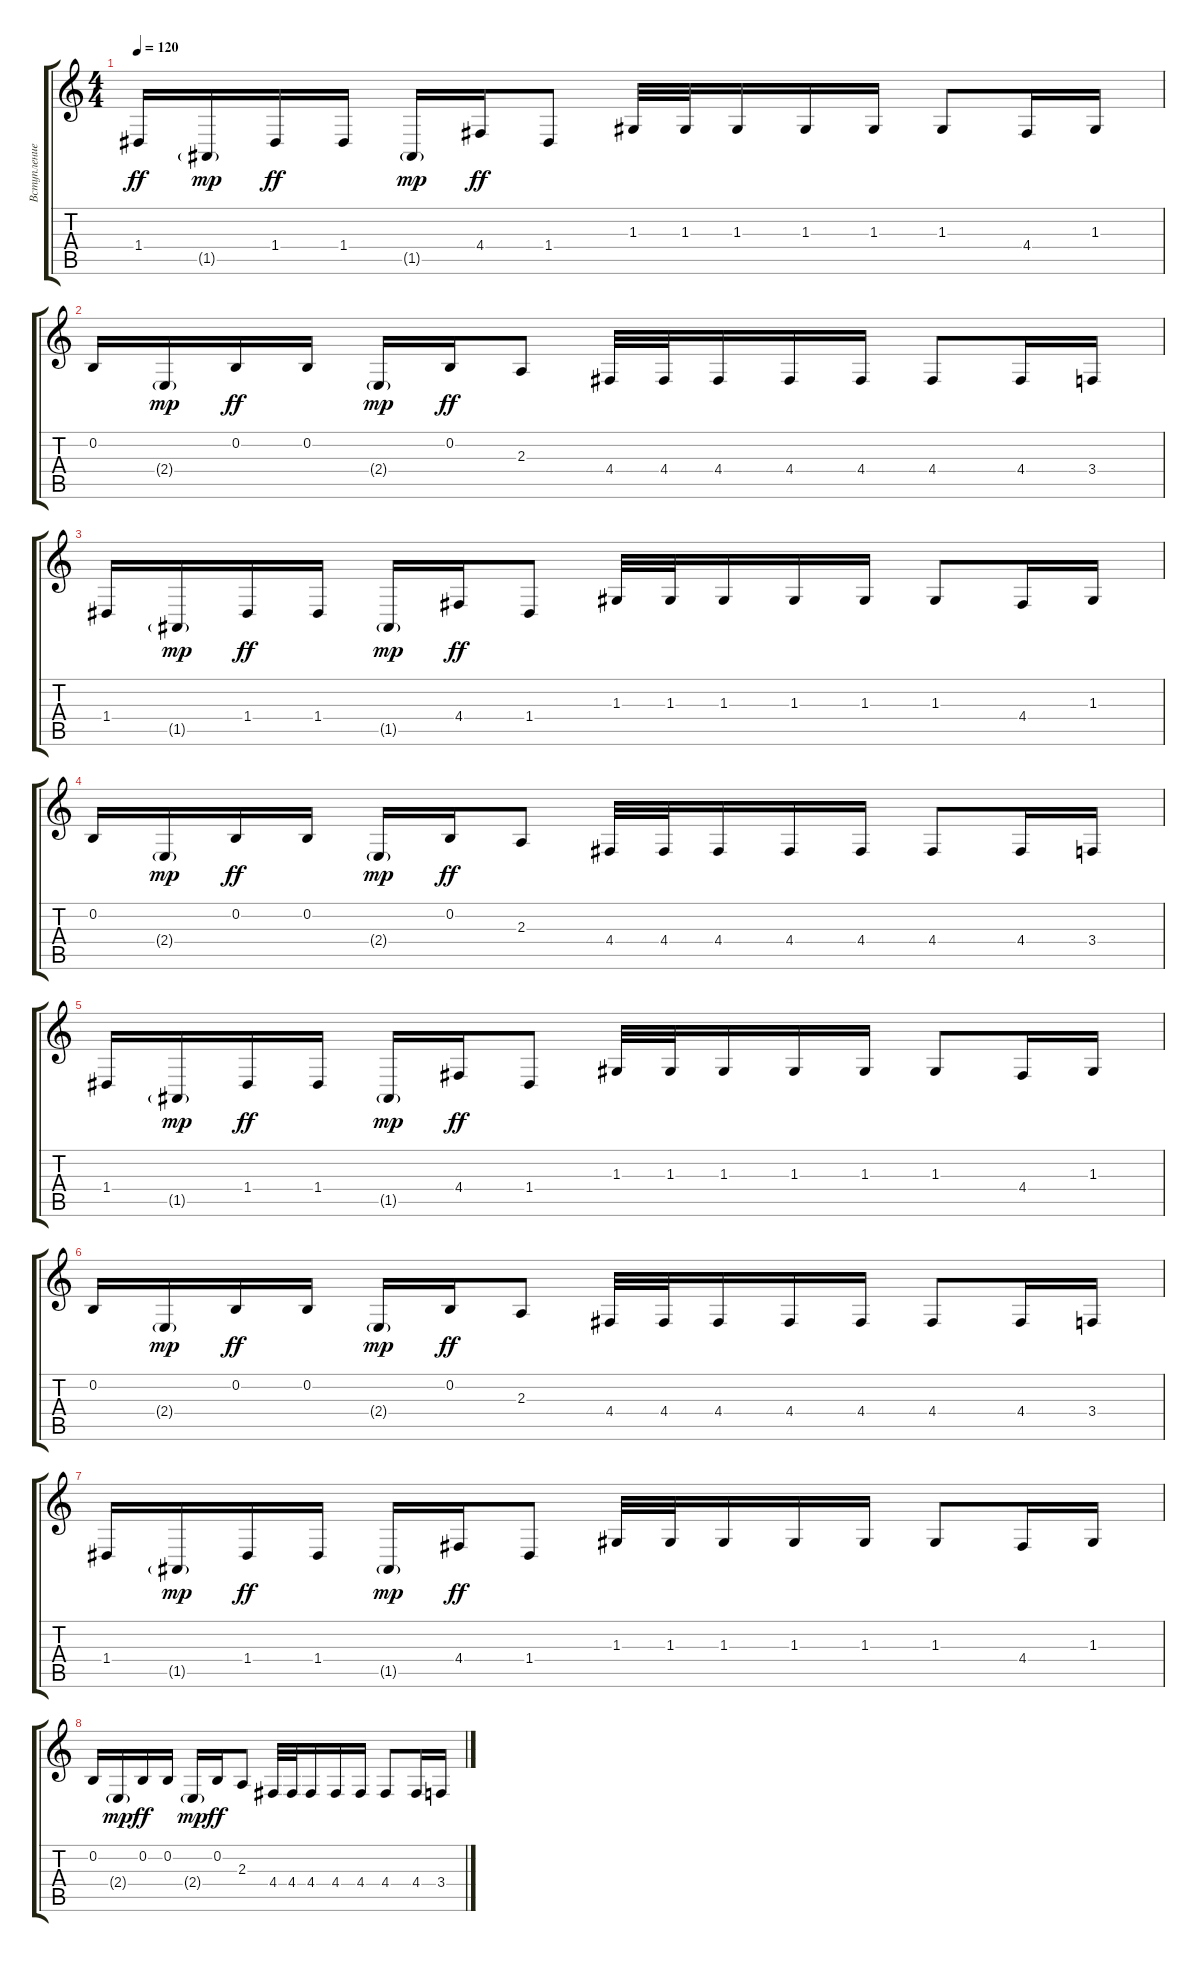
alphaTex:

\track ("Вступление" "Вступление") {instrument woodblock}
\staff {score tabs}
\tuning (E4 B3 G3 D3 A2 E2) {hide}
\ts (4 4)
\tempo 120
\clef g2
\ks c
1.4.16{dy ff} 1.5{g}.16{dy mp} 1.4.16{dy ff} 1.4.16 1.5{g}.16{dy mp} 4.4.16{dy ff} 1.4.8 1.3.32 1.3.32 1.3.16 1.3.16 1.3.16 1.3.8 4.4.16 1.3.16 |
0.2.16 2.4{g}.16{dy mp} 0.2.16{dy ff} 0.2.16 2.4{g}.16{dy mp} 0.2.16{dy ff} 2.3.8 4.4.32 4.4.32 4.4.16 4.4.16 4.4.16 4.4.8 4.4.16 3.4.16 |
1.4.16 1.5{g}.16{dy mp} 1.4.16{dy ff} 1.4.16 1.5{g}.16{dy mp} 4.4.16{dy ff} 1.4.8 1.3.32 1.3.32 1.3.16 1.3.16 1.3.16 1.3.8 4.4.16 1.3.16 |
0.2.16 2.4{g}.16{dy mp} 0.2.16{dy ff} 0.2.16 2.4{g}.16{dy mp} 0.2.16{dy ff} 2.3.8 4.4.32 4.4.32 4.4.16 4.4.16 4.4.16 4.4.8 4.4.16 3.4.16 |
1.4.16 1.5{g}.16{dy mp} 1.4.16{dy ff} 1.4.16 1.5{g}.16{dy mp} 4.4.16{dy ff} 1.4.8 1.3.32 1.3.32 1.3.16 1.3.16 1.3.16 1.3.8 4.4.16 1.3.16 |
0.2.16 2.4{g}.16{dy mp} 0.2.16{dy ff} 0.2.16 2.4{g}.16{dy mp} 0.2.16{dy ff} 2.3.8 4.4.32 4.4.32 4.4.16 4.4.16 4.4.16 4.4.8 4.4.16 3.4.16 |
1.4.16 1.5{g}.16{dy mp} 1.4.16{dy ff} 1.4.16 1.5{g}.16{dy mp} 4.4.16{dy ff} 1.4.8 1.3.32 1.3.32 1.3.16 1.3.16 1.3.16 1.3.8 4.4.16 1.3.16 |
0.2.16 2.4{g}.16{dy mp} 0.2.16{dy ff} 0.2.16 2.4{g}.16{dy mp} 0.2.16{dy ff} 2.3.8 4.4.32 4.4.32 4.4.16 4.4.16 4.4.16 4.4.8 4.4.16 3.4.16
